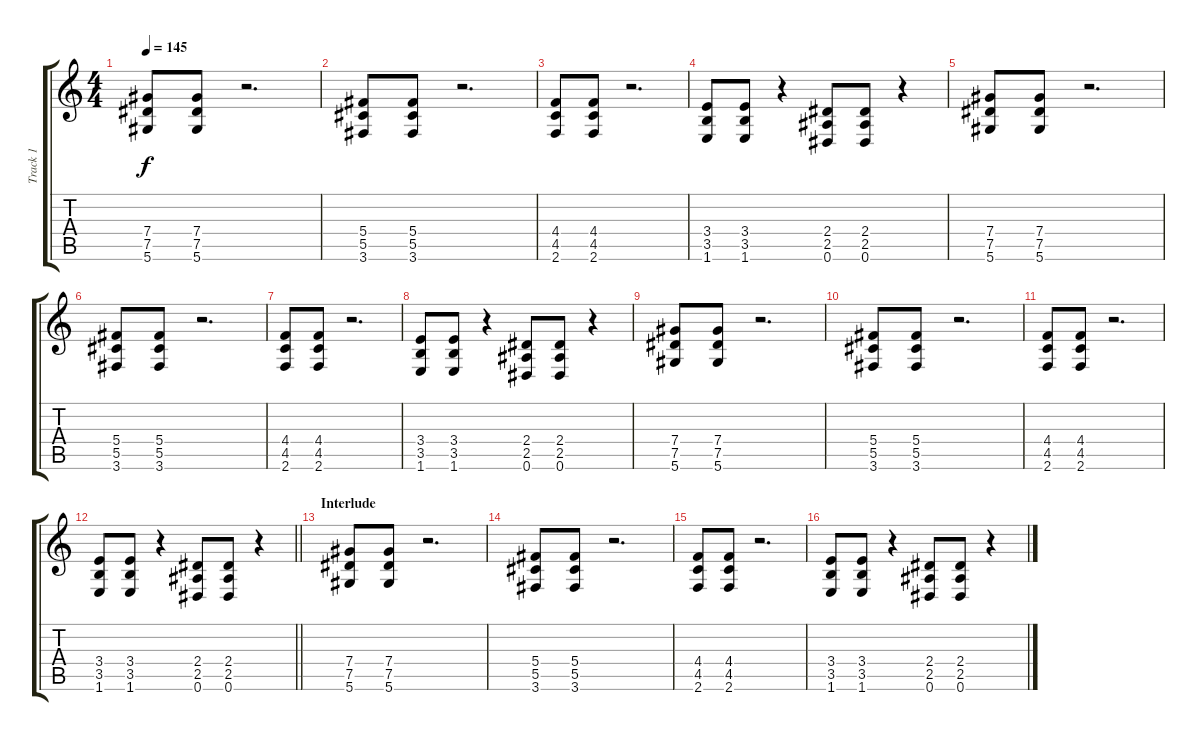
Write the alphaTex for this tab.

\track ("Track 1" "Track 1") {instrument distortionguitar}
\staff {score tabs}
\tuning (Eb4 Bb3 Gb3 Db3 Ab2 Eb2) {hide}
\ts (4 4)
\tempo 145
\clef g2
\ks c
(7.4 7.5 5.6).8{dy f} (7.4 7.5 5.6).8 r.2{d} |
(5.4 5.5 3.6).8 (5.4 5.5 3.6).8 r.2{d} |
(4.4 4.5 2.6).8 (4.4 4.5 2.6).8 r.2{d} |
(3.4 3.5 1.6).8 (3.4 3.5 1.6).8 r.4 (2.4 2.5 0.6).8 (2.4 2.5 0.6).8 r.4 |
(7.4 7.5 5.6).8 (7.4 7.5 5.6).8 r.2{d} |
(5.4 5.5 3.6).8 (5.4 5.5 3.6).8 r.2{d} |
(4.4 4.5 2.6).8 (4.4 4.5 2.6).8 r.2{d} |
(3.4 3.5 1.6).8 (3.4 3.5 1.6).8 r.4 (2.4 2.5 0.6).8 (2.4 2.5 0.6).8 r.4 |
(7.4 7.5 5.6).8 (7.4 7.5 5.6).8 r.2{d} |
(5.4 5.5 3.6).8 (5.4 5.5 3.6).8 r.2{d} |
(4.4 4.5 2.6).8 (4.4 4.5 2.6).8 r.2{d} |
\barLineRight lightlight
(3.4 3.5 1.6).8 (3.4 3.5 1.6).8 r.4 (2.4 2.5 0.6).8 (2.4 2.5 0.6).8 r.4 |
\section ("" "Interlude")
(7.4 7.5 5.6).8 (7.4 7.5 5.6).8 r.2{d} |
(5.4 5.5 3.6).8 (5.4 5.5 3.6).8 r.2{d} |
(4.4 4.5 2.6).8 (4.4 4.5 2.6).8 r.2{d} |
(3.4 3.5 1.6).8 (3.4 3.5 1.6).8 r.4 (2.4 2.5 0.6).8 (2.4 2.5 0.6).8 r.4
